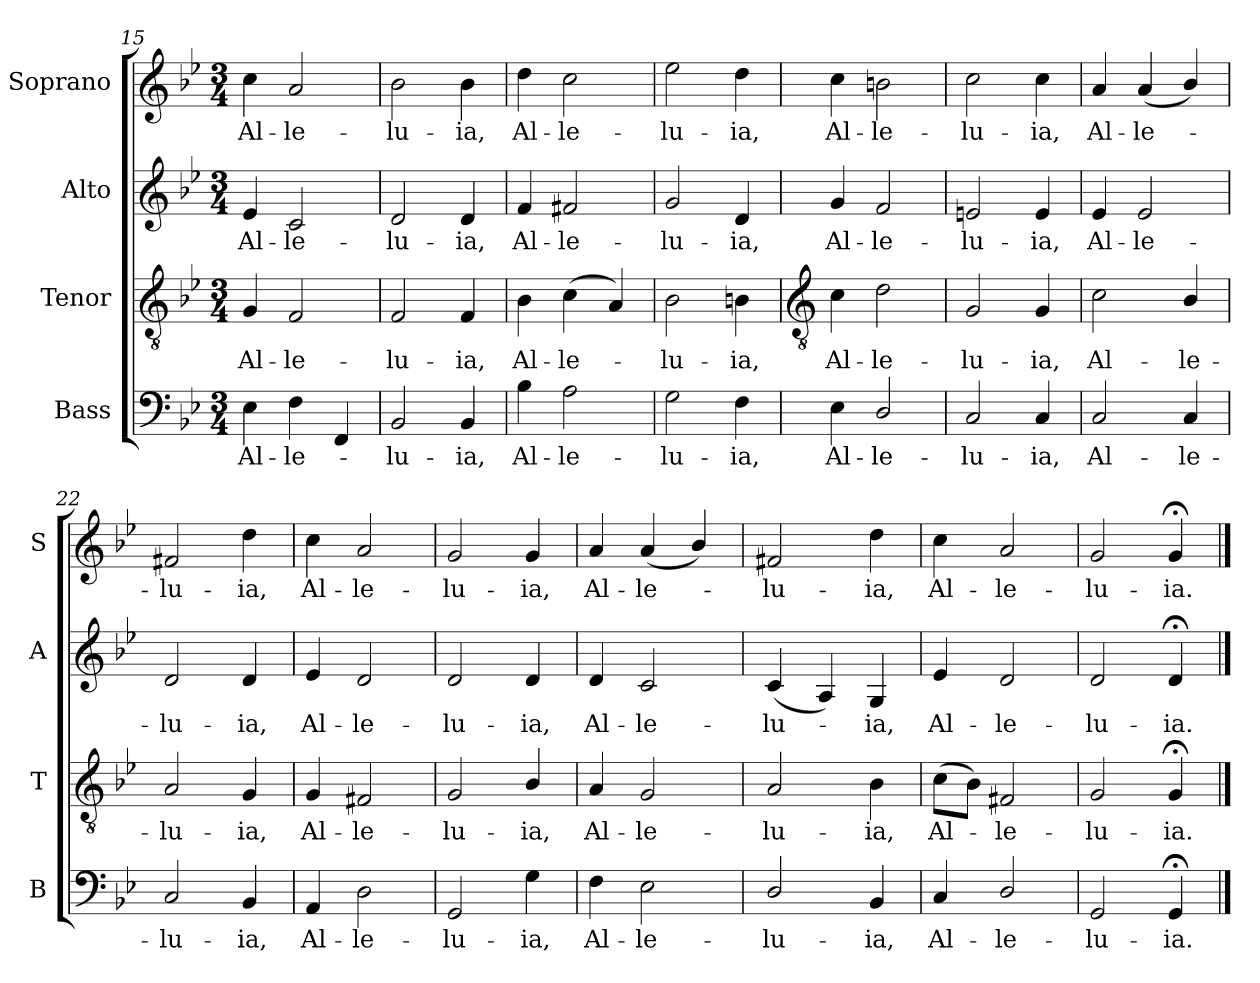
**kern	**text	**kern	**text	**kern	**text	**kern	**text
*part4	*part4	*part3	*part3	*part2	*part2	*part1	*part1
*staff4	*staff4	*staff3	*staff3	*staff2	*staff2	*staff1	*staff1
*I"Bass	*	*I"Tenor	*	*I"Alto	*	*I"Soprano	*
*I'B	*	*I'T	*	*I'A	*	*I'S	*
*clefF4	*	*clefGv2	*	*clefG2	*	*clefG2	*
*k[b-e-]	*	*k[b-e-]	*	*k[b-e-]	*	*k[b-e-]	*
*B-:	*	*B-:	*	*B-:	*	*B-:	*
*M3/4	*	*M3/4	*	*M3/4	*	*M3/4	*
=15	=15	=15	=15	=15	=15	=15	=15
!	!LO:LY:b	!	!LO:LY:b	!	!LO:LY:b	!	!LO:LY:b
4E-\	Al-	4G/	Al-	4e-/	Al-	4cc\	Al-
!	!LO:LY:b	!	!LO:LY:b	!	!LO:LY:b	!	!LO:LY:b
4F\	-le-	2F/	-le-	2c/	-le-	2a/	-le-
4FF/	.	.	.	.	.	.	.
=16	=16	=16	=16	=16	=16	=16	=16
!	!LO:LY:b	!	!LO:LY:b	!	!LO:LY:b	!	!LO:LY:b
2BB-/	-lu-	2F/	-lu-	2d/	-lu-	2b-\	-lu-
!	!LO:LY:b	!	!LO:LY:b	!	!LO:LY:b	!	!LO:LY:b
4BB-/	-ia,	4F/	-ia,	4d/	-ia,	4b-\	-ia,
=17	=17	=17	=17	=17	=17	=17	=17
!	!LO:LY:b	!	!LO:LY:b	!	!LO:LY:b	!	!LO:LY:b
4B-\	Al-	4B-\	Al-	4f/	Al-	4dd\	Al-
!	!LO:LY:b	!	!LO:LY:b	!	!LO:LY:b	!	!LO:LY:b
2A\	-le-	(<4c\	-le-	2f#X/	-le-	2cc\	-le-
.	.	4A/)	.	.	.	.	.
=18	=18	=18	=18	=18	=18	=18	=18
!	!LO:LY:b	!	!LO:LY:b	!	!LO:LY:b	!	!LO:LY:b
2G\	-lu-	2B-\	lu-	2g/	-lu-	2ee-\	-lu-
!	!LO:LY:b	!	!LO:LY:b	!	!LO:LY:b	!	!LO:LY:b
4F\	-ia,	4Bn\	-ia,	4d/	-ia,	4dd\	-ia,
!!LO:LB:g=z
=19	=19	=19	=19	=19	=19	=19	=19
*	*	*clefGv2	*	*	*	*	*
!	!LO:LY:b	!	!LO:LY:b	!	!LO:LY:b	!	!LO:LY:b
4E-\	Al-	4c\	Al-	4g/	Al-	4cc\	Al-
!	!LO:LY:b	!	!LO:LY:b	!	!LO:LY:b	!	!LO:LY:b
2D/	-le-	2d\	-le-	2f/	-le-	2bn\	-le-
=20	=20	=20	=20	=20	=20	=20	=20
!	!LO:LY:b	!	!LO:LY:b	!	!LO:LY:b	!	!LO:LY:b
2C/	-lu-	2G/	-lu-	2en/	-lu-	2cc\	-lu-
!	!LO:LY:b	!	!LO:LY:b	!	!LO:LY:b	!	!LO:LY:b
4C/	-ia,	4G/	-ia,	4e/	-ia,	4cc\	-ia,
=21	=21	=21	=21	=21	=21	=21	=21
!	!LO:LY:b	!	!LO:LY:b	!	!LO:LY:b	!	!LO:LY:b
2C/	Al-	2c\	Al-	4e-/	Al-	4a/	Al-
!	!	!	!	!	!LO:LY:b	!	!LO:LY:b
.	.	.	.	2e-/	-le-	(<4a/	-le-
!	!LO:LY:b	!	!LO:LY:b	!	!	!	!
4C/	-le-	4B-/	-le-	.	.	4b-/)	.
=22	=22	=22	=22	=22	=22	=22	=22
!	!LO:LY:b	!	!LO:LY:b	!	!LO:LY:b	!	!LO:LY:b
2C/	-lu-	2A/	-lu-	2d/	-lu-	2f#X/	lu-
!	!LO:LY:b	!	!LO:LY:b	!	!LO:LY:b	!	!LO:LY:b
4BB-/	-ia,	4G/	-ia,	4d/	-ia,	4dd\	-ia,
=23	=23	=23	=23	=23	=23	=23	=23
!	!LO:LY:b	!	!LO:LY:b	!	!LO:LY:b	!	!LO:LY:b
4AA/	Al-	4G/	Al-	4e-/	Al-	4cc\	Al-
!	!LO:LY:b	!	!LO:LY:b	!	!LO:LY:b	!	!LO:LY:b
2D\	-le-	2F#X/	-le-	2d/	-le-	2a/	-le-
=24	=24	=24	=24	=24	=24	=24	=24
!	!LO:LY:b	!	!LO:LY:b	!	!LO:LY:b	!	!LO:LY:b
2GG/	-lu-	2G/	-lu-	2d/	-lu-	2g/	-lu-
!	!LO:LY:b	!	!LO:LY:b	!	!LO:LY:b	!	!LO:LY:b
4G\	-ia,	4B-/	-ia,	4d/	-ia,	4g/	-ia,
=25	=25	=25	=25	=25	=25	=25	=25
!	!LO:LY:b	!	!LO:LY:b	!	!LO:LY:b	!	!LO:LY:b
4F\	Al-	4A/	Al-	4d/	Al-	4a/	Al-
!	!LO:LY:b	!	!LO:LY:b	!	!LO:LY:b	!	!LO:LY:b
2E-\	-le-	2G/	-le-	2c/	-le-	(<4a/	-le-
.	.	.	.	.	.	4b-/)	.
=26	=26	=26	=26	=26	=26	=26	=26
!	!LO:LY:b	!	!LO:LY:b	!	!LO:LY:b	!	!LO:LY:b
2D/	-lu-	2A/	-lu-	(<4c/	-lu-	2f#X/	lu-
.	.	.	.	4A/)	.	.	.
!	!LO:LY:b	!	!LO:LY:b	!	!LO:LY:b	!	!LO:LY:b
4BB-/	-ia,	4B-\	-ia,	4G/	ia,	4dd\	-ia,
=27	=27	=27	=27	=27	=27	=27	=27
!	!LO:LY:b	!	!LO:LY:b	!	!LO:LY:b	!	!LO:LY:b
4C/	Al-	(>8c\L	Al-	4e-/	Al-	4cc\	Al-
.	.	8B-\J)	.	.	.	.	.
!	!LO:LY:b	!	!LO:LY:b	!	!LO:LY:b	!	!LO:LY:b
2D/	-le-	2F#X/	le-	2d/	-le-	2a/	-le-
=28	=28	=28	=28	=28	=28	=28	=28
!	!LO:LY:b	!	!LO:LY:b	!	!LO:LY:b	!	!LO:LY:b
2GG/	-lu-	2G/	-lu-	2d/	-lu-	2g/	-lu-
!	!LO:LY:b	!	!LO:LY:b	!	!LO:LY:b	!	!LO:LY:b
4GG;</	-ia.	4G;</	-ia.	4d;</	-ia.	4g;</	-ia.
==	==	==	==	==	==	==	==
*-	*-	*-	*-	*-	*-	*-	*-
